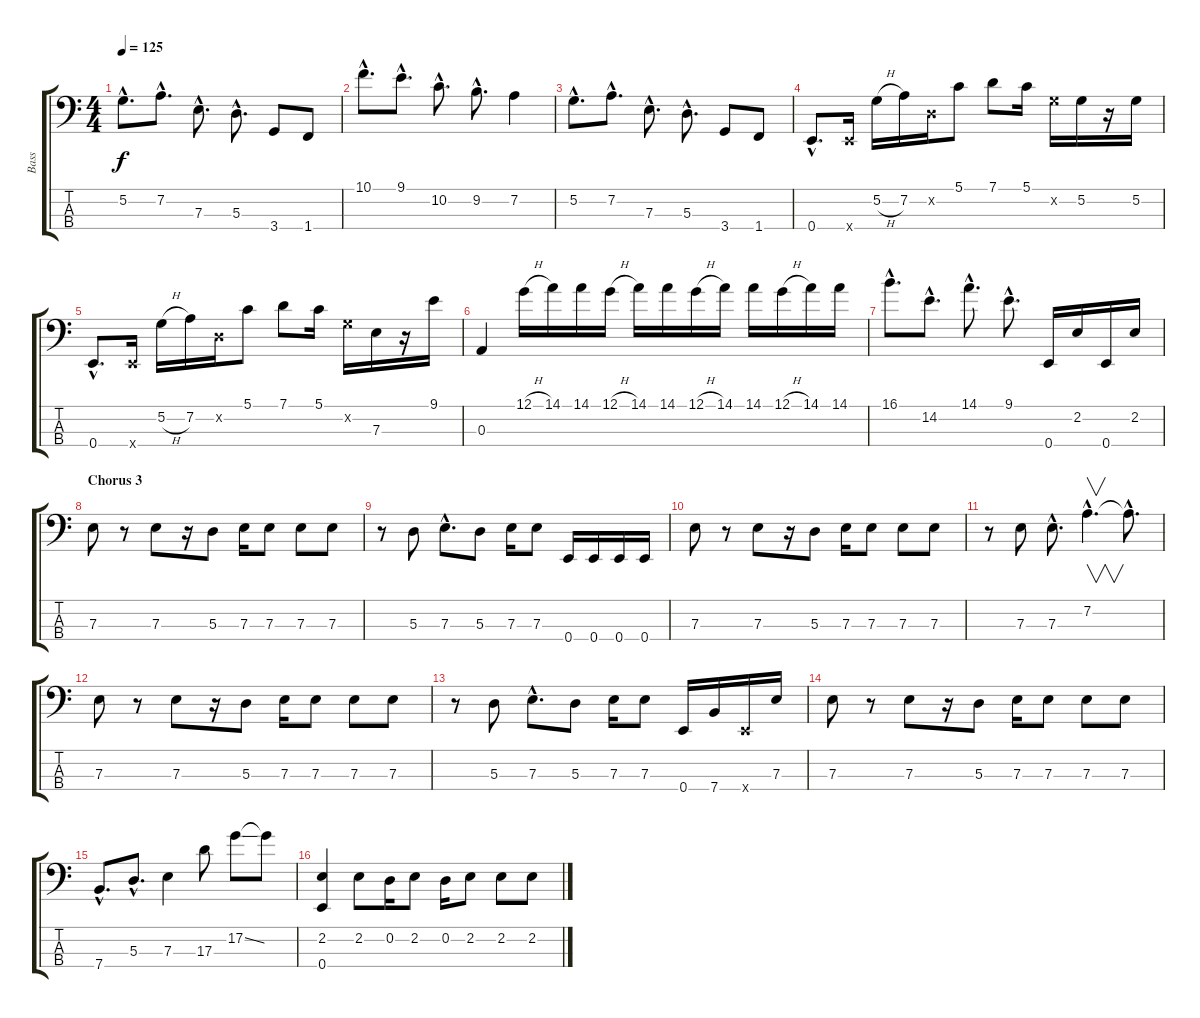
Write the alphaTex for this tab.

\track ("Bass" "Bass") {instrument slapbass2}
\staff {score tabs}
\tuning (G2 D2 A1 E1) {hide}
\ts (4 4)
\tempo 125
\clef f4
\ks c
5.2{hac}.8{d dy f} 7.2{hac}.8{d} 7.3{hac}.8{d} 5.3{hac}.8{d} 3.4.8 1.4.8 |
10.1{hac}.8{d} 9.1{hac}.8{d} 10.2{hac}.8{d} 9.2{hac}.8{d} 7.2.4 |
5.2{hac}.8{d} 7.2{hac}.8{d} 7.3{hac}.8{d} 5.3{hac}.8{d} 3.4.8 1.4.8 |
0.4{hac}.8{d} 0.4{x}.16 5.2{h}.16 7.2.16 0.2{x}.16 5.1.8 7.1.8 5.1.16 5.2{x}.16 5.2.16 r.16 5.2.16 |
0.4{hac}.8{d} 0.4{x}.16 5.2{h}.16 7.2.16 0.2{x}.16 5.1.8 7.1.8 5.1.16 5.2{x}.16 7.3.16 r.16 9.1.16 |
0.3.4 12.1{h}.16 14.1.16 14.1.16 12.1{h}.16 14.1.16 14.1.16 12.1{h}.16 14.1.16 14.1.16 12.1{h}.16 14.1.16 14.1.16 |
16.1{hac}.8{d} 14.2{hac}.8{d} 14.1{hac}.8{d} 9.1{hac}.8{d} 0.4.16 2.2.16 0.4.16 2.2.16 |
\section ("" "Chorus 3")
7.3.8 r.8 7.3.8 r.16 5.3.8 7.3.16 7.3.8 7.3.8 7.3.8 |
r.8 5.3.8 7.3{hac}.8{d} 5.3.8 7.3.16 7.3.8 0.4.16 0.4.16 0.4.16 0.4.16 |
7.3.8 r.8 7.3.8 r.16 5.3.8 7.3.16 7.3.8 7.3.8 7.3.8 |
r.8 7.3.8 7.3{hac}.8{d} 7.2{hac}.4{v d} 7.2{hac t}.8{d} |
7.3.8 r.8 7.3.8 r.16 5.3.8 7.3.16 7.3.8 7.3.8 7.3.8 |
r.8 5.3.8 7.3{hac}.8{d} 5.3.8 7.3.16 7.3.8 0.4.16 7.4.16 0.4{x}.16 7.3.16 |
7.3.8 r.8 7.3.8 r.16 5.3.8 7.3.16 7.3.8 7.3.8 7.3.8 |
7.4{hac}.8{d} 5.3{hac}.8{d} 7.3.4 17.3.8 17.2{ss}.8 17.2{t}.8 |
(2.2 0.4).4 2.2.8 0.2.16 2.2.8 0.2.16 2.2.8 2.2.8 2.2.8
